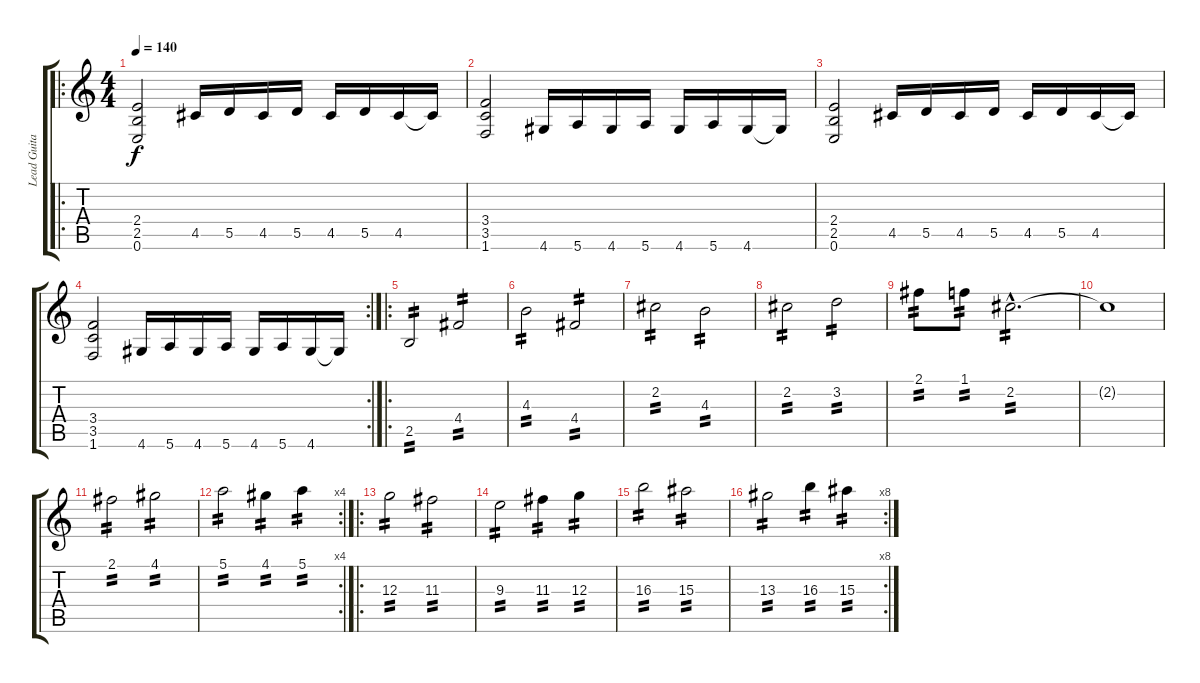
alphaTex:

\track ("Lead Guitar" "Lead Guita") {instrument distortionguitar}
\staff {score tabs}
\tuning (E4 B3 G3 D3 A2 E2) {hide}
\ro
\ts (4 4)
\tempo 140
\clef g2
\ks c
(2.4 2.5 0.6).2{dy f} 4.5.16 5.5.16 4.5.16 5.5.16 4.5.16 5.5.16 4.5.16 4.5{t}.16 |
(3.4 3.5 1.6).2 4.6.16 5.6.16 4.6.16 5.6.16 4.6.16 5.6.16 4.6.16 4.6{t}.16 |
(2.4 2.5 0.6).2 4.5.16 5.5.16 4.5.16 5.5.16 4.5.16 5.5.16 4.5.16 4.5{t}.16 |
\rc 2
(3.4 3.5 1.6).2 4.6.16 5.6.16 4.6.16 5.6.16 4.6.16 5.6.16 4.6.16 4.6{t}.16 |
\ro
2.5.2{tp 2} 4.4.2{tp 2} |
4.3.2{tp 2} 4.4.2{tp 2} |
2.2.2{tp 2} 4.3.2{tp 2} |
2.2.2{tp 2} 3.2.2{tp 2} |
2.1.8{tp 2} 1.1.8{tp 2} 2.2{hac}.2{d tp 2} |
2.2{t}.1 |
2.1.2{tp 2} 4.1.2{tp 2} |
\rc 4
5.1.2{tp 2} 4.1.4{tp 2} 5.1.4{tp 2} |
\ro
12.3.2{tp 2} 11.3.2{tp 2} |
9.3.2{tp 2} 11.3.4{tp 2} 12.3.4{tp 2} |
16.3.2{tp 2} 15.3.2{tp 2} |
\rc 8
13.3.2{tp 2} 16.3.4{tp 2} 15.3.4{tp 2}
